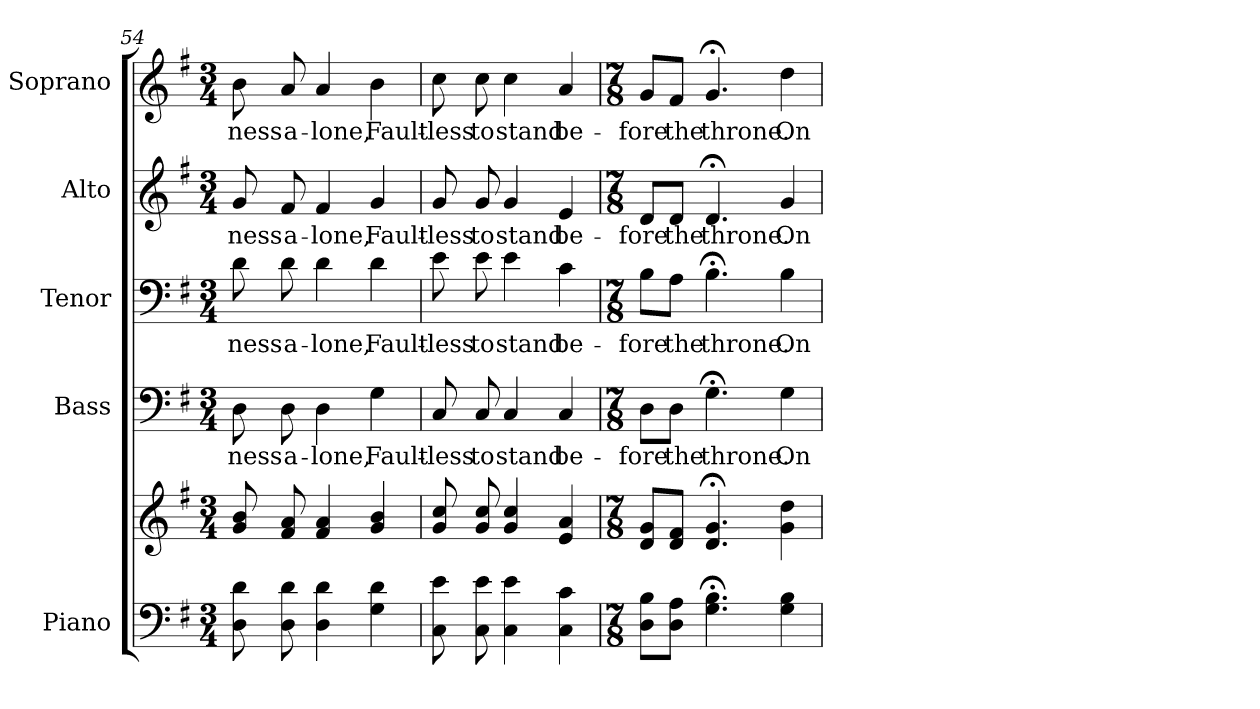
**kern	**kern	**kern	**text	**kern	**text	**kern	**text	**kern	**text
*part5	*part5	*part4	*part4	*part3	*part3	*part2	*part2	*part1	*part1
*staff6	*staff5	*staff4	*staff4	*staff3	*staff3	*staff2	*staff2	*staff1	*staff1
*I"Piano	*	*I"Bass	*	*I"Tenor	*	*I"Alto	*	*I"Soprano	*
*I'Pno.	*	*I'B.	*	*I'T.	*	*I'A.	*	*I'S.	*
!!LO:PB:g=z
*clefF4	*clefG2	*clefF4	*	*clefF4	*	*clefG2	*	*clefG2	*
*k[f#]	*k[f#]	*k[f#]	*	*k[f#]	*	*k[f#]	*	*k[f#]	*
*G:	*G:	*G:	*	*G:	*	*G:	*	*G:	*
*M3/4	*M3/4	*M3/4	*	*M3/4	*	*M3/4	*	*M3/4	*
=54	=54	=54	=54	=54	=54	=54	=54	=54	=54
!	!	!	!LO:LY:b:color=#000000	!	!	!	!	!	!
!	!	!	!	!	!LO:LY:b:color=#000000	!	!	!	!
!	!	!	!	!	!	!	!LO:LY:b:color=#000000	!	!
!	!	!	!	!	!	!	!	!	!LO:LY:b:color=#000000
8Di\ 8di	8gi/ 8bi	8Di\	-ness	8di\	-ness	8gi/	-ness	8bi\	-ness
!	!	!	!LO:LY:b:color=#000000	!	!	!	!	!	!
!	!	!	!	!	!LO:LY:b:color=#000000	!	!	!	!
!	!	!	!	!	!	!	!LO:LY:b:color=#000000	!	!
!	!	!	!	!	!	!	!	!	!LO:LY:b:color=#000000
8Di\ 8di	8f#i/ 8ai	8Di\	a-	8di\	a-	8f#i/	a-	8ai/	a-
!	!	!	!LO:LY:b:color=#000000	!	!	!	!	!	!
!	!	!	!	!	!LO:LY:b:color=#000000	!	!	!	!
!	!	!	!	!	!	!	!LO:LY:b:color=#000000	!	!
!	!	!	!	!	!	!	!	!	!LO:LY:b:color=#000000
4Di\ 4di	4f#i/ 4ai	4Di\	-lone,	4di\	-lone,	4f#i/	-lone,	4ai/	-lone,
!	!	!	!LO:LY:b:color=#000000	!	!	!	!	!	!
!	!	!	!	!	!LO:LY:b:color=#000000	!	!	!	!
!	!	!	!	!	!	!	!LO:LY:b:color=#000000	!	!
!	!	!	!	!	!	!	!	!	!LO:LY:b:color=#000000
4Gi\ 4di	4gi/ 4bi	4Gi\	Fault-	4di\	Fault-	4gi/	Fault-	4bi\	Fault-
=55	=55	=55	=55	=55	=55	=55	=55	=55	=55
!	!	!	!LO:LY:b:color=#000000	!	!	!	!	!	!
!	!	!	!	!	!LO:LY:b:color=#000000	!	!	!	!
!	!	!	!	!	!	!	!LO:LY:b:color=#000000	!	!
!	!	!	!	!	!	!	!	!	!LO:LY:b:color=#000000
8Ci\ 8ei	8gi/ 8cci	8Ci/	-less	8ei\	-less	8gi/	-less	8cci\	-less
!	!	!	!LO:LY:b:color=#000000	!	!	!	!	!	!
!	!	!	!	!	!LO:LY:b:color=#000000	!	!	!	!
!	!	!	!	!	!	!	!LO:LY:b:color=#000000	!	!
!	!	!	!	!	!	!	!	!	!LO:LY:b:color=#000000
8Ci\ 8ei	8gi/ 8cci	8Ci/	to	8ei\	to	8gi/	to	8cci\	to
!	!	!	!LO:LY:b:color=#000000	!	!	!	!	!	!
!	!	!	!	!	!LO:LY:b:color=#000000	!	!	!	!
!	!	!	!	!	!	!	!LO:LY:b:color=#000000	!	!
!	!	!	!	!	!	!	!	!	!LO:LY:b:color=#000000
4Ci\ 4ei	4gi/ 4cci	4Ci/	stand	4ei\	stand	4gi/	stand	4cci\	stand
!	!	!	!LO:LY:b:color=#000000	!	!	!	!	!	!
!	!	!	!	!	!LO:LY:b:color=#000000	!	!	!	!
!	!	!	!	!	!	!	!LO:LY:b:color=#000000	!	!
!	!	!	!	!	!	!	!	!	!LO:LY:b:color=#000000
4Ci\ 4ci	4ei/ 4ai	4Ci/	be-	4ci\	be-	4ei/	be-	4ai/	be-
!!LO:PB:g=z
=56	=56	=56	=56	=56	=56	=56	=56	=56	=56
*M7/8	*M7/8	*M7/8	*	*M7/8	*	*M7/8	*	*M7/8	*
!	!	!	!LO:LY:b:color=#000000	!	!	!	!	!	!
!	!	!	!	!	!LO:LY:b:color=#000000	!	!	!	!
!	!	!	!	!	!	!	!LO:LY:b:color=#000000	!	!
!	!	!	!	!	!	!	!	!	!LO:LY:b:color=#000000
8Di\ 8BiL	8di/ 8giL	8Di\L	-fore	8Bi\L	-fore	8di/L	-fore	8gi/L	-fore
!	!	!	!LO:LY:b:color=#000000	!	!	!	!	!	!
!	!	!	!	!	!LO:LY:b:color=#000000	!	!	!	!
!	!	!	!	!	!	!	!LO:LY:b:color=#000000	!	!
!	!	!	!	!	!	!	!	!	!LO:LY:b:color=#000000
8Di\ 8AiJ	8di/ 8f#iJ	8Di\J	the	8Ai\J	the	8di/J	the	8f#i/J	the
!	!	!	!LO:LY:b:color=#000000	!	!	!	!	!	!
!	!	!	!	!	!LO:LY:b:color=#000000	!	!	!	!
!	!	!	!	!	!	!	!LO:LY:b:color=#000000	!	!
!	!	!	!	!	!	!	!	!	!LO:LY:b:color=#000000
4.Gi\; 4.Bi;	4.di/; 4.gi;	4.G;i\	throne.	4.B;i\	throne.	4.d;i/	throne.	4.g;i/	throne.
!	!	!	!LO:LY:b:color=#000000	!	!	!	!	!	!
!	!	!	!	!	!LO:LY:b:color=#000000	!	!	!	!
!	!	!	!	!	!	!	!LO:LY:b:color=#000000	!	!
!	!	!	!	!	!	!	!	!	!LO:LY:b:color=#000000
4Gi\ 4Bi	4gi\ 4ddi	4Gi\	On	4Bi\	On	4gi/	On	4ddi\	On
=	=	=	=	=	=	=	=	=	=
*-	*-	*-	*-	*-	*-	*-	*-	*-	*-
